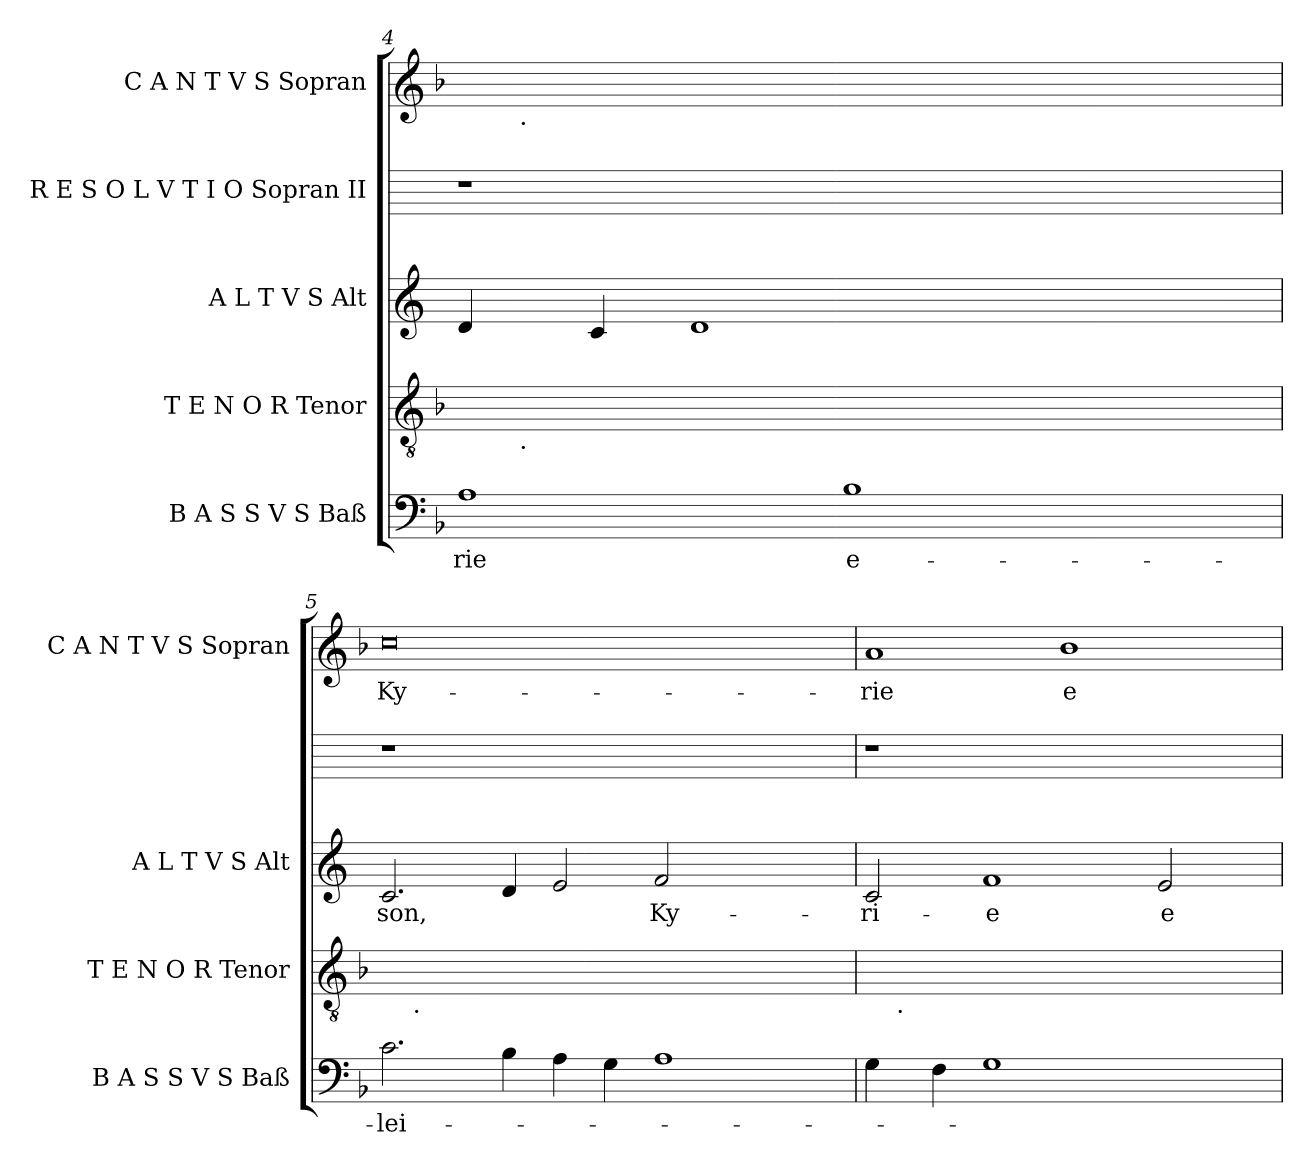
**kern	**text	**kern	**kern	**text	**kern	**kern	**text
*part5	*part5	*part4	*part3	*part3	*part2	*part1	*part1
*staff5	*staff5	*staff4	*staff3	*staff3	*staff2	*staff1	*staff1
*I"B A S S V S  Baß	*	*I"T E N O R  Tenor	*I"A L T V S  Alt	*	*I"R E S O L V T I O  Sopran II	*I"C A N T V S  Sopran	*
*I'B A S S V S  Baß	*	*I'T E N O R  Tenor	*I'A L T V S  Alt	*	*	*I'C A N T V S  Sopran	*
*clefF4	*	*clefGv2	*clefG2	*	*	*clefG2	*
*k[b-]	*	*k[b-]	*	*	*	*k[b-]	*
*F:	*	*F:	*	*	*	*F:	*
=4	=4	=4	=4	=4	=4	=4	=4
!	!LO:LY:b:cj	!	!	!	!	!	!
1A	-rie	16..ryy	4d/	.	1r	16..ryy	.
!	!	!	!	!	!	!LO:TX:b:t=.	!
!	!	!LO:TX:b:t=.	!	!	!	!	!
.	.	1ryy	.	.	.	1ryy	.
.	.	.	4c/	.	.	.	.
.	.	.	1d	.	.	.	.
!	!LO:LY:b:cj	!	!	!	!	!	!
1B-	e-	.	.	.	1ryy	.	.
.	.	2ryy	.	.	.	2ryy	.
.	.	.	2ryy	.	.	.	.
.	.	4ryy	.	.	.	4ryy	.
.	.	8ryy	.	.	.	8ryy	.
.	.	64ryy	.	.	.	64ryy	.
=5	=5	=5	=5	=5	=5	=5	=5
!	!LO:LY:b:cj	!	!	!LO:LY:b	!	!	!LO:LY:b:cj
2.c\	-lei-	16..ryy	2.c/	-son,	1r	0cc	Ky-
!	!	!LO:TX:b:t=.	!	!	!	!	!
.	.	0ryy	.	.	.	.	.
4B-\	.	.	4d/	.	.	.	.
4A\	.	.	2e/	.	1.ryy	.	.
4G\	.	.	.	.	.	.	.
!	!	!	!	!LO:LY:b:cj	!	!	!
1A	.	.	2f/	Ky-	.	.	.
.	.	.	2ryy	.	.	2ryy	.
.	.	4ryy	.	.	.	.	.
.	.	8ryy	.	.	.	.	.
.	.	64ryy	.	.	.	.	.
=6	=6	=6	=6	=6	=6	=6	=6
!	!	!	!	!LO:LY:b:cj	!	!	!LO:LY:b:cj
4G\	.	16..ryy	2c/	-ri-	1r	1a	-rie
!	!	!LO:TX:b:t=.	!	!	!	!	!
.	.	1ryy	.	.	.	.	.
4F\	.	.	.	.	.	.	.
!	!	!	!	!LO:LY:b:cj	!	!	!
1G	.	.	1f	-e	.	.	.
!	!	!	!	!	!	!	!LO:LY:b:cj
.	.	.	.	.	1ryy	1b-	e-
.	.	2ryy	.	.	.	.	.
!	!	!	!	!LO:LY:b:cj	!	!	!
2ryy	.	.	2e/	e-	.	.	.
.	.	4ryy	.	.	.	.	.
.	.	8ryy	.	.	.	.	.
.	.	64ryy	.	.	.	.	.
=	=	=	=	=	=	=	=
*-	*-	*-	*-	*-	*-	*-	*-
